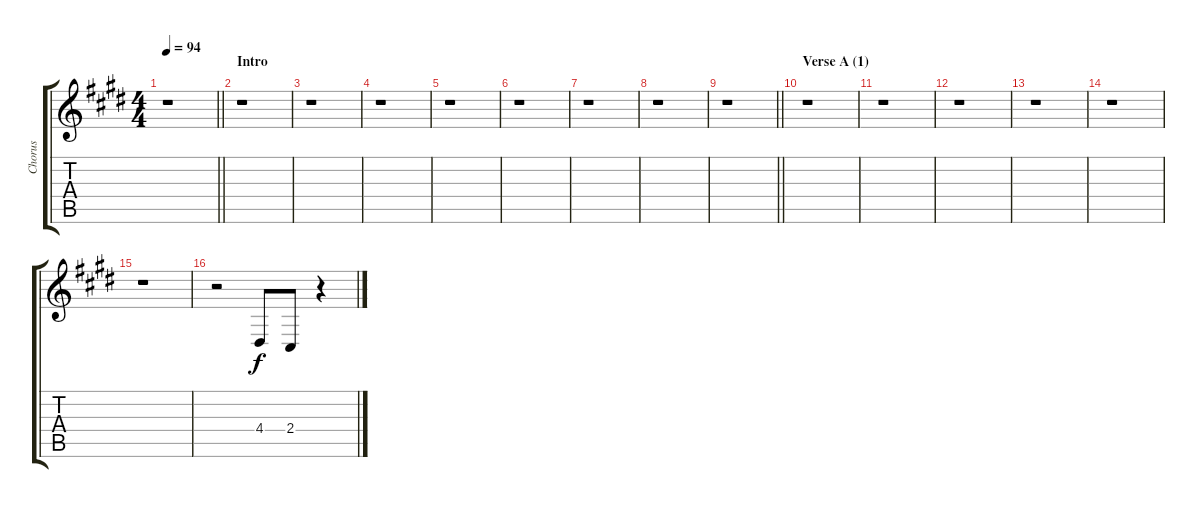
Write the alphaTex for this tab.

\track ("Chorus" "Chorus") {instrument sopranosax}
\staff {score tabs}
\tuning (Db4 Ab3 E3 B2 Gb2 Db2) {hide}
\ts (4 4)
\tempo 94
\clef g2
\barLineRight lightlight
\ks c#minor
r.1{dy f instrument sopranosax} |
\section ("" "Intro")
r.1 |
r.1 |
r.1 |
r.1 |
r.1 |
r.1 |
r.1 |
\barLineRight lightlight
r.1 |
\section ("" "Verse A (1)")
r.1 |
r.1 |
r.1 |
r.1 |
r.1 |
r.1 |
r.2 4.4.8 2.4.8 r.4
